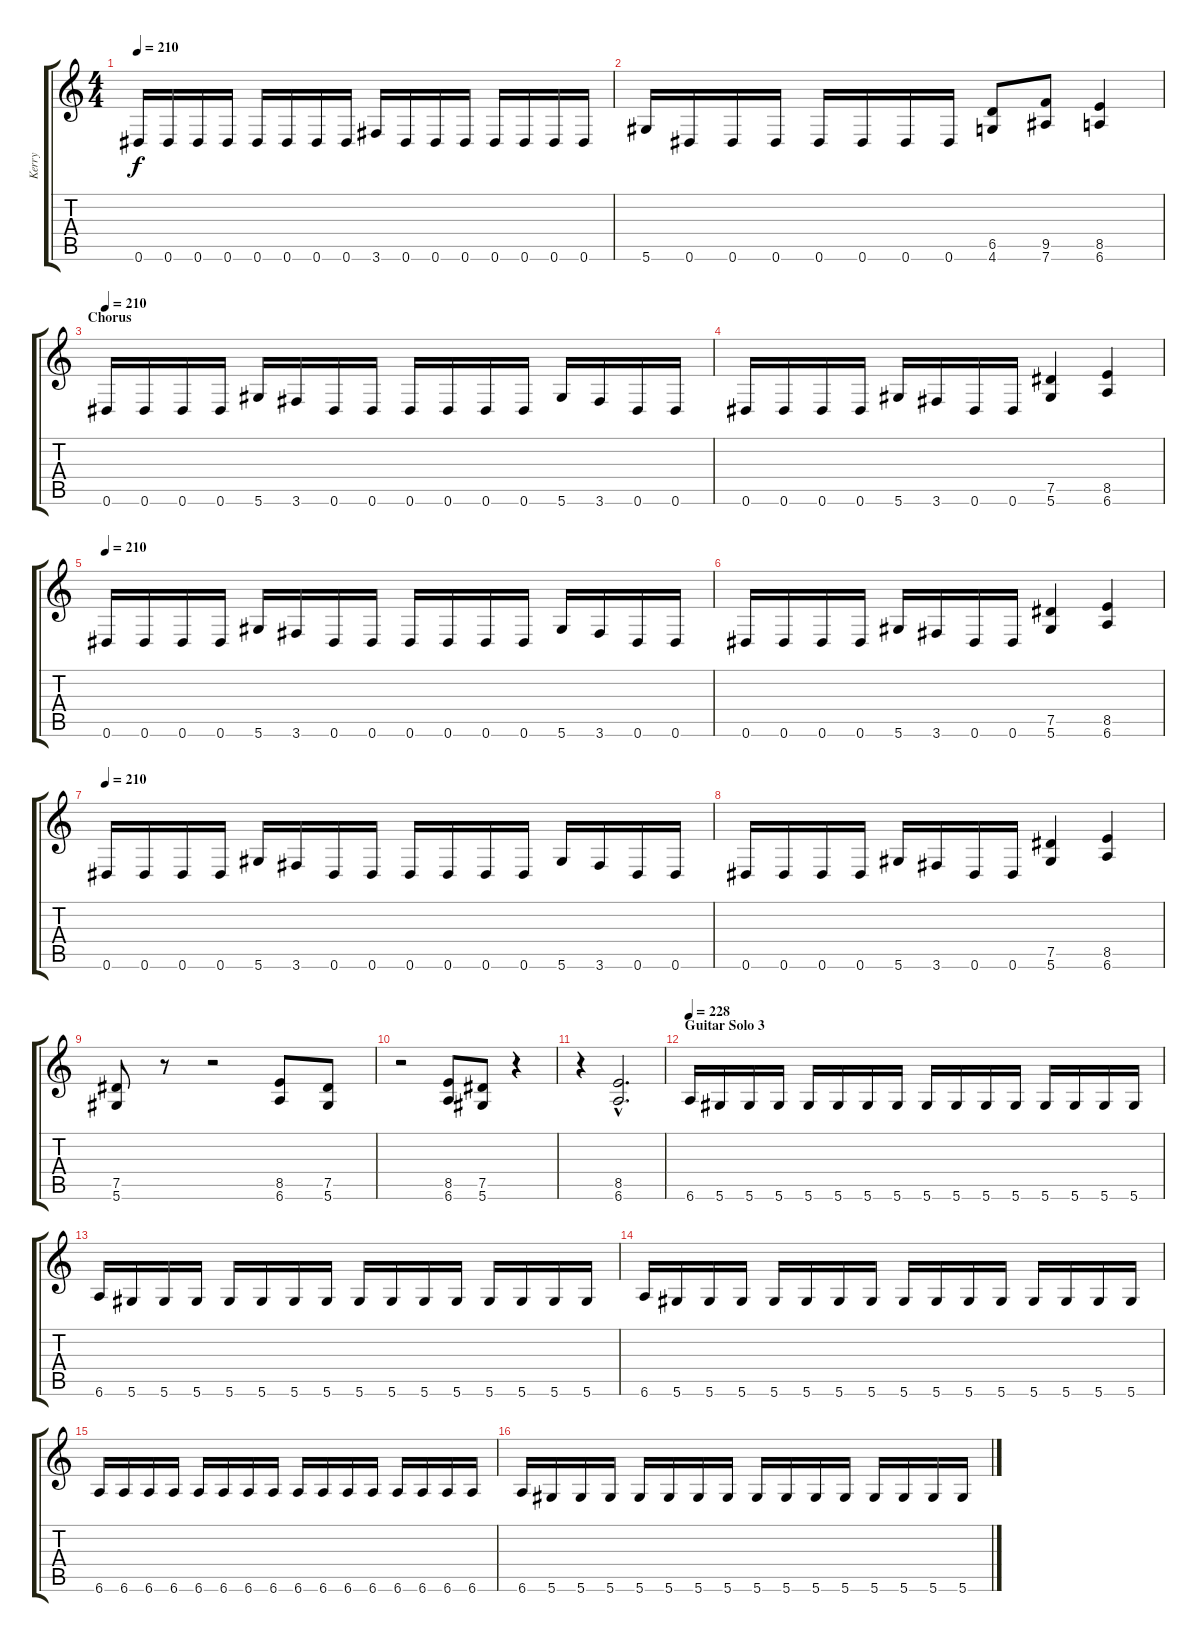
\track ("Kerry" "Kerry") {instrument distortionguitar}
\staff {score tabs}
\tuning (Eb4 Bb3 Gb3 Db3 Ab2 Eb2) {hide}
\ts (4 4)
\tempo 210
\clef g2
\ks c
0.6.16{dy f} 0.6.16 0.6.16 0.6.16 0.6.16 0.6.16 0.6.16 0.6.16 3.6.16 0.6.16 0.6.16 0.6.16 0.6.16 0.6.16 0.6.16 0.6.16 |
5.6.16 0.6.16 0.6.16 0.6.16 0.6.16 0.6.16 0.6.16 0.6.16 (6.5 4.6).8 (9.5 7.6).8 (8.5 6.6).4 |
\section ("" "Chorus")
\tempo 210
0.6.16 0.6.16 0.6.16 0.6.16 5.6.16 3.6.16 0.6.16 0.6.16 0.6.16 0.6.16 0.6.16 0.6.16 5.6.16 3.6.16 0.6.16 0.6.16 |
0.6.16 0.6.16 0.6.16 0.6.16 5.6.16 3.6.16 0.6.16 0.6.16 (7.5 5.6).4 (8.5 6.6).4 |
\tempo 210
0.6.16 0.6.16 0.6.16 0.6.16 5.6.16 3.6.16 0.6.16 0.6.16 0.6.16 0.6.16 0.6.16 0.6.16 5.6.16 3.6.16 0.6.16 0.6.16 |
0.6.16 0.6.16 0.6.16 0.6.16 5.6.16 3.6.16 0.6.16 0.6.16 (7.5 5.6).4 (8.5 6.6).4 |
\tempo 210
0.6.16 0.6.16 0.6.16 0.6.16 5.6.16 3.6.16 0.6.16 0.6.16 0.6.16 0.6.16 0.6.16 0.6.16 5.6.16 3.6.16 0.6.16 0.6.16 |
0.6.16 0.6.16 0.6.16 0.6.16 5.6.16 3.6.16 0.6.16 0.6.16 (7.5 5.6).4 (8.5 6.6).4 |
(7.5 5.6).8 r.8 r.2 (8.5 6.6).8 (7.5 5.6).8 |
r.2 (8.5 6.6).8 (7.5 5.6).8 r.4 |
r.4 (8.5{hac} 6.6{hac}).2{d} |
\section ("" "Guitar Solo 3")
\tempo 228
6.6.16 5.6.16 5.6.16 5.6.16 5.6.16 5.6.16 5.6.16 5.6.16 5.6.16 5.6.16 5.6.16 5.6.16 5.6.16 5.6.16 5.6.16 5.6.16 |
6.6.16 5.6.16 5.6.16 5.6.16 5.6.16 5.6.16 5.6.16 5.6.16 5.6.16 5.6.16 5.6.16 5.6.16 5.6.16 5.6.16 5.6.16 5.6.16 |
6.6.16 5.6.16 5.6.16 5.6.16 5.6.16 5.6.16 5.6.16 5.6.16 5.6.16 5.6.16 5.6.16 5.6.16 5.6.16 5.6.16 5.6.16 5.6.16 |
6.6.16 6.6.16 6.6.16 6.6.16 6.6.16 6.6.16 6.6.16 6.6.16 6.6.16 6.6.16 6.6.16 6.6.16 6.6.16 6.6.16 6.6.16 6.6.16 |
6.6.16 5.6.16 5.6.16 5.6.16 5.6.16 5.6.16 5.6.16 5.6.16 5.6.16 5.6.16 5.6.16 5.6.16 5.6.16 5.6.16 5.6.16 5.6.16
